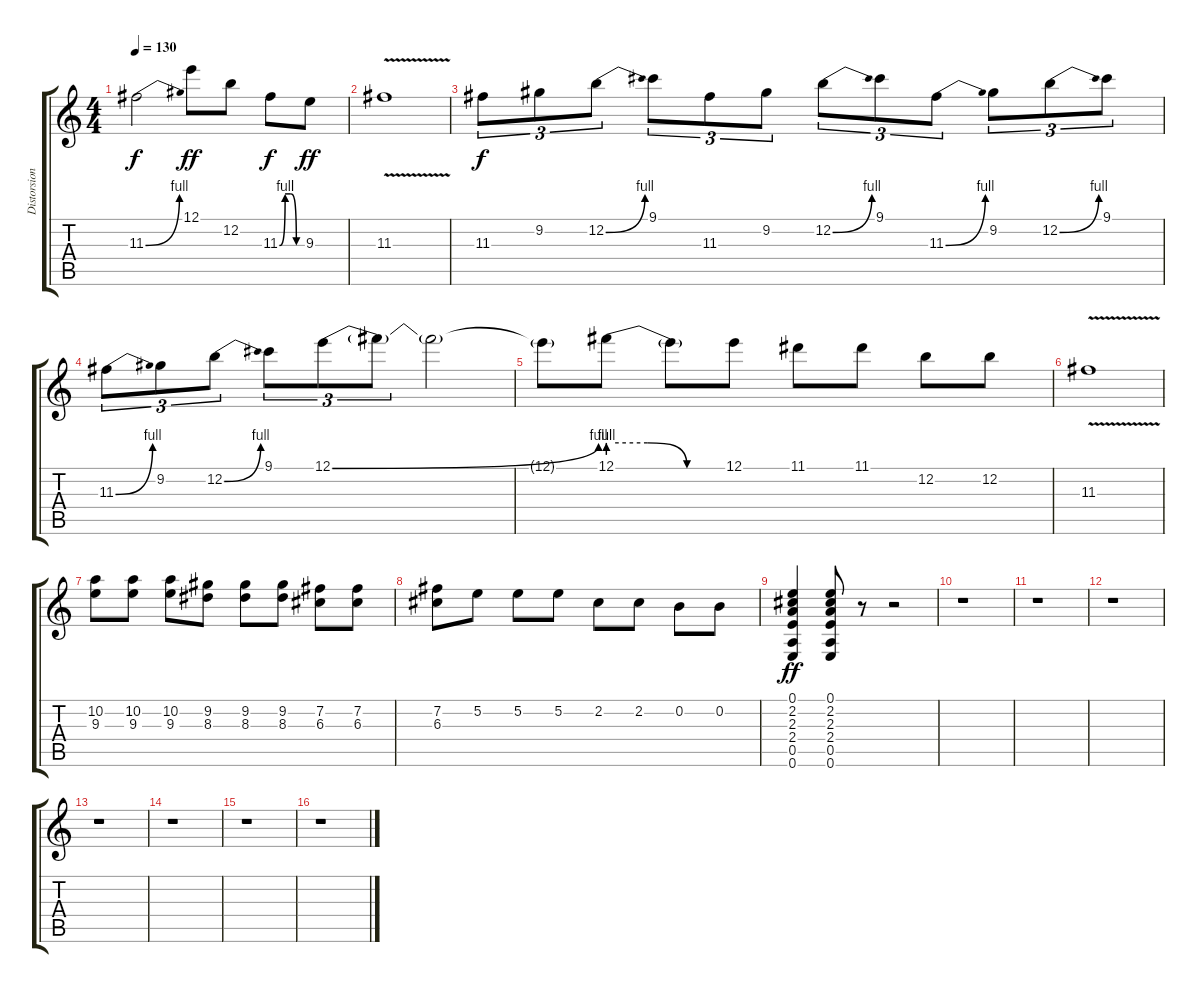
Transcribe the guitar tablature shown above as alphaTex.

\track ("Distorsion Guitar" "Distorsion") {instrument distortionguitar}
\staff {score tabs}
\tuning (E4 B3 G3 D3 A2 E2) {hide}
\ts (4 4)
\tempo 130
\clef g2
\ks c
11.3{be (bend 0 0 60 4)}.2{dy f} 12.1.8{dy ff} 12.2.8 11.3{be (custom 0 0 15 4 30 4 45 0 60 0)}.8{dy f} 9.3.8{dy ff} |
11.3{v}.1 |
11.3.8{tu (3 2) dy f} 9.2.8{tu (3 2)} 12.2{be (bend 0 0 60 4)}.8{tu (3 2)} 9.1.8{tu (3 2)} 11.3.8{tu (3 2)} 9.2.8{tu (3 2)} 12.2{be (bend 0 0 60 4)}.8{tu (3 2)} 9.1.8{tu (3 2)} 11.3{be (bend 0 0 60 4)}.8{tu (3 2)} 9.2.8{tu (3 2)} 12.2{be (bend 0 0 60 4)}.8{tu (3 2)} 9.1.8{tu (3 2)} |
11.3{be (bend 0 0 60 4)}.8{tu (3 2)} 9.2.8{tu (3 2)} 12.2{be (bend 0 0 60 4)}.8{tu (3 2)} 9.1.8{tu (3 2)} 12.1{be (bend 0 0 60 4)}.8{tu (3 2)} 12.1{t}.8{tu (3 2)} 12.1{t}.2 |
12.1{t}.8 12.1{be (custom 0 4 20 4 40 0 60 0)}.8 12.1{t}.8 12.1.8 11.1.8 11.1.8 12.2.8 12.2.8 |
11.3{v}.1 |
(10.2 9.3).8 (10.2 9.3).8 (10.2 9.3).8 (9.2 8.3).8 (9.2 8.3).8 (9.2 8.3).8 (7.2 6.3).8 (7.2 6.3).8 |
(7.2 6.3).8 5.2.8 5.2.8 5.2.8 2.2.8 2.2.8 0.2.8 0.2.8 |
(0.1 2.2 2.3 2.4 0.5 0.6).4{dy ff} (0.1 2.2 2.3 2.4 0.5 0.6).8 r.8 r.2 |
r.1 |
r.1 |
r.1 |
r.1 |
r.1 |
r.1 |
r.1
